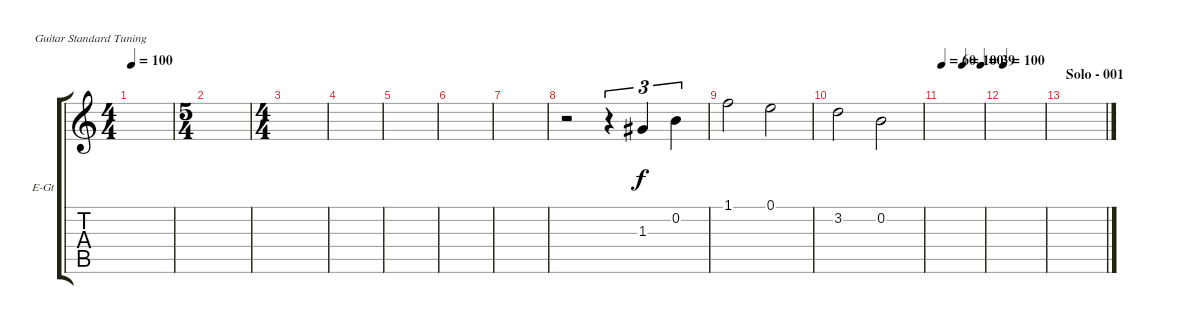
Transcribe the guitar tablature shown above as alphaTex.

\bracketExtendMode groupsimilarinstruments
\firstSystemTrackNameOrientation horizontal
\otherSystemsTrackNameOrientation horizontal
\track ("vocal back 2 (Artur Potemkin)" "E-Gt") {instrument electricguitarclean}
\staff {score tabs}
\tuning (E4 B3 G3 D3 A2 E2)
\ts (4 4)
\beaming (8 2 2 2 2)
\tempo 100
\clef g2
\scale
0.395904
\ks aminor
|
\ts (5 4)
\beaming (8 2 2 2 4)
\scale
0.395904 |
\ts (4 4)
\beaming (8 2 2 2 2)
\scale
0.395904 |
\scale
0.208191 |
\scale
0.333333 |
\scale
0.333333 |
\scale
0.333333 |
\scale
0.333333 r.2 r.4{tu (3 2)} 1.3.4{tu (3 2)} 0.2.4{tu (3 2)} |
\scale
0.333333 1.1.2 0.1.2 |
\scale
0.333333 3.2.2 0.2.2 |
\tempo 60
\tempo (100 0.5)
\tempo (39 0.94375)
\scale
0.333333 |
\tempo 100
\scale
0.333333 |
\section ("" "Solo - 001")
\scale
0.333333 |
\scale
0.333333 |
\scale
0.333333 |
\scale
0.333333
